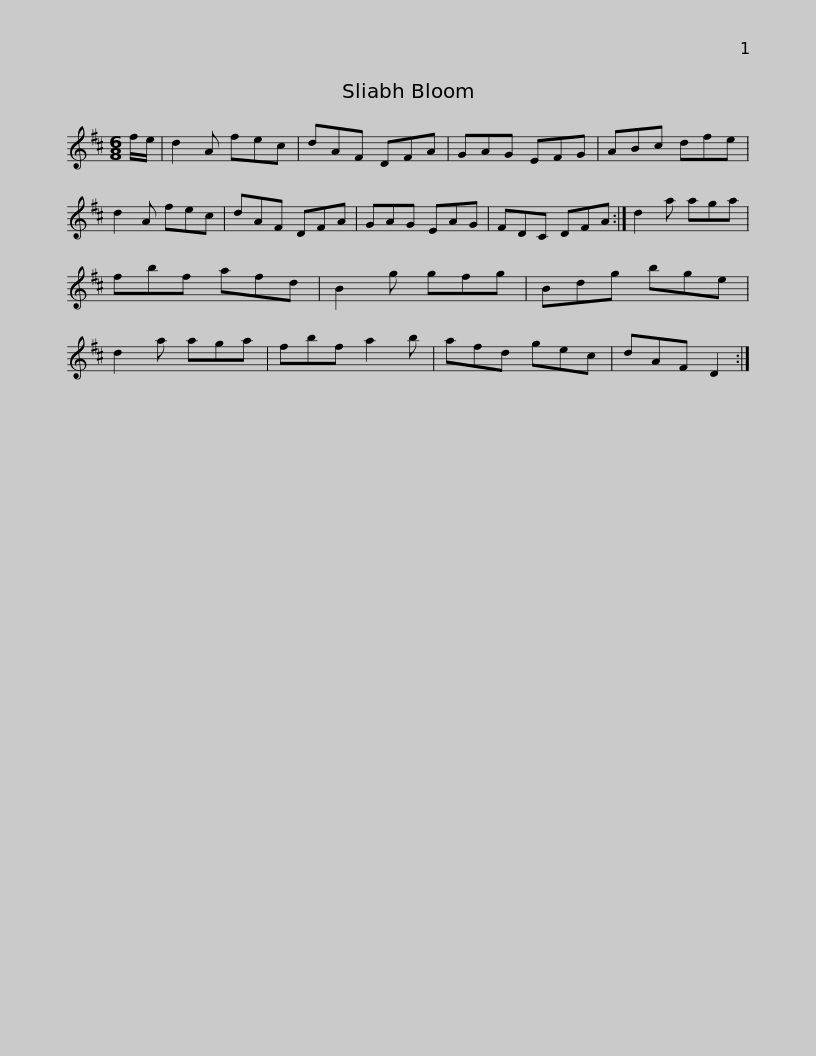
X:1
L:1/8
M:6/8
I:linebreak $
K:D
V:1 treble
V:1
 f/e/ | d2 A fec | dAF DFA | GAG EFG | ABc dfe | %5
 d2 A fec | dAF DFA | GAG EAG |$ FDC DFA :| d2 a aga | %10
 fbf afd | B2 g gfg | Bdg bge | d2 a aga | fbf a2 b |$ %15
 afd gec | dAF D2 :| %17
